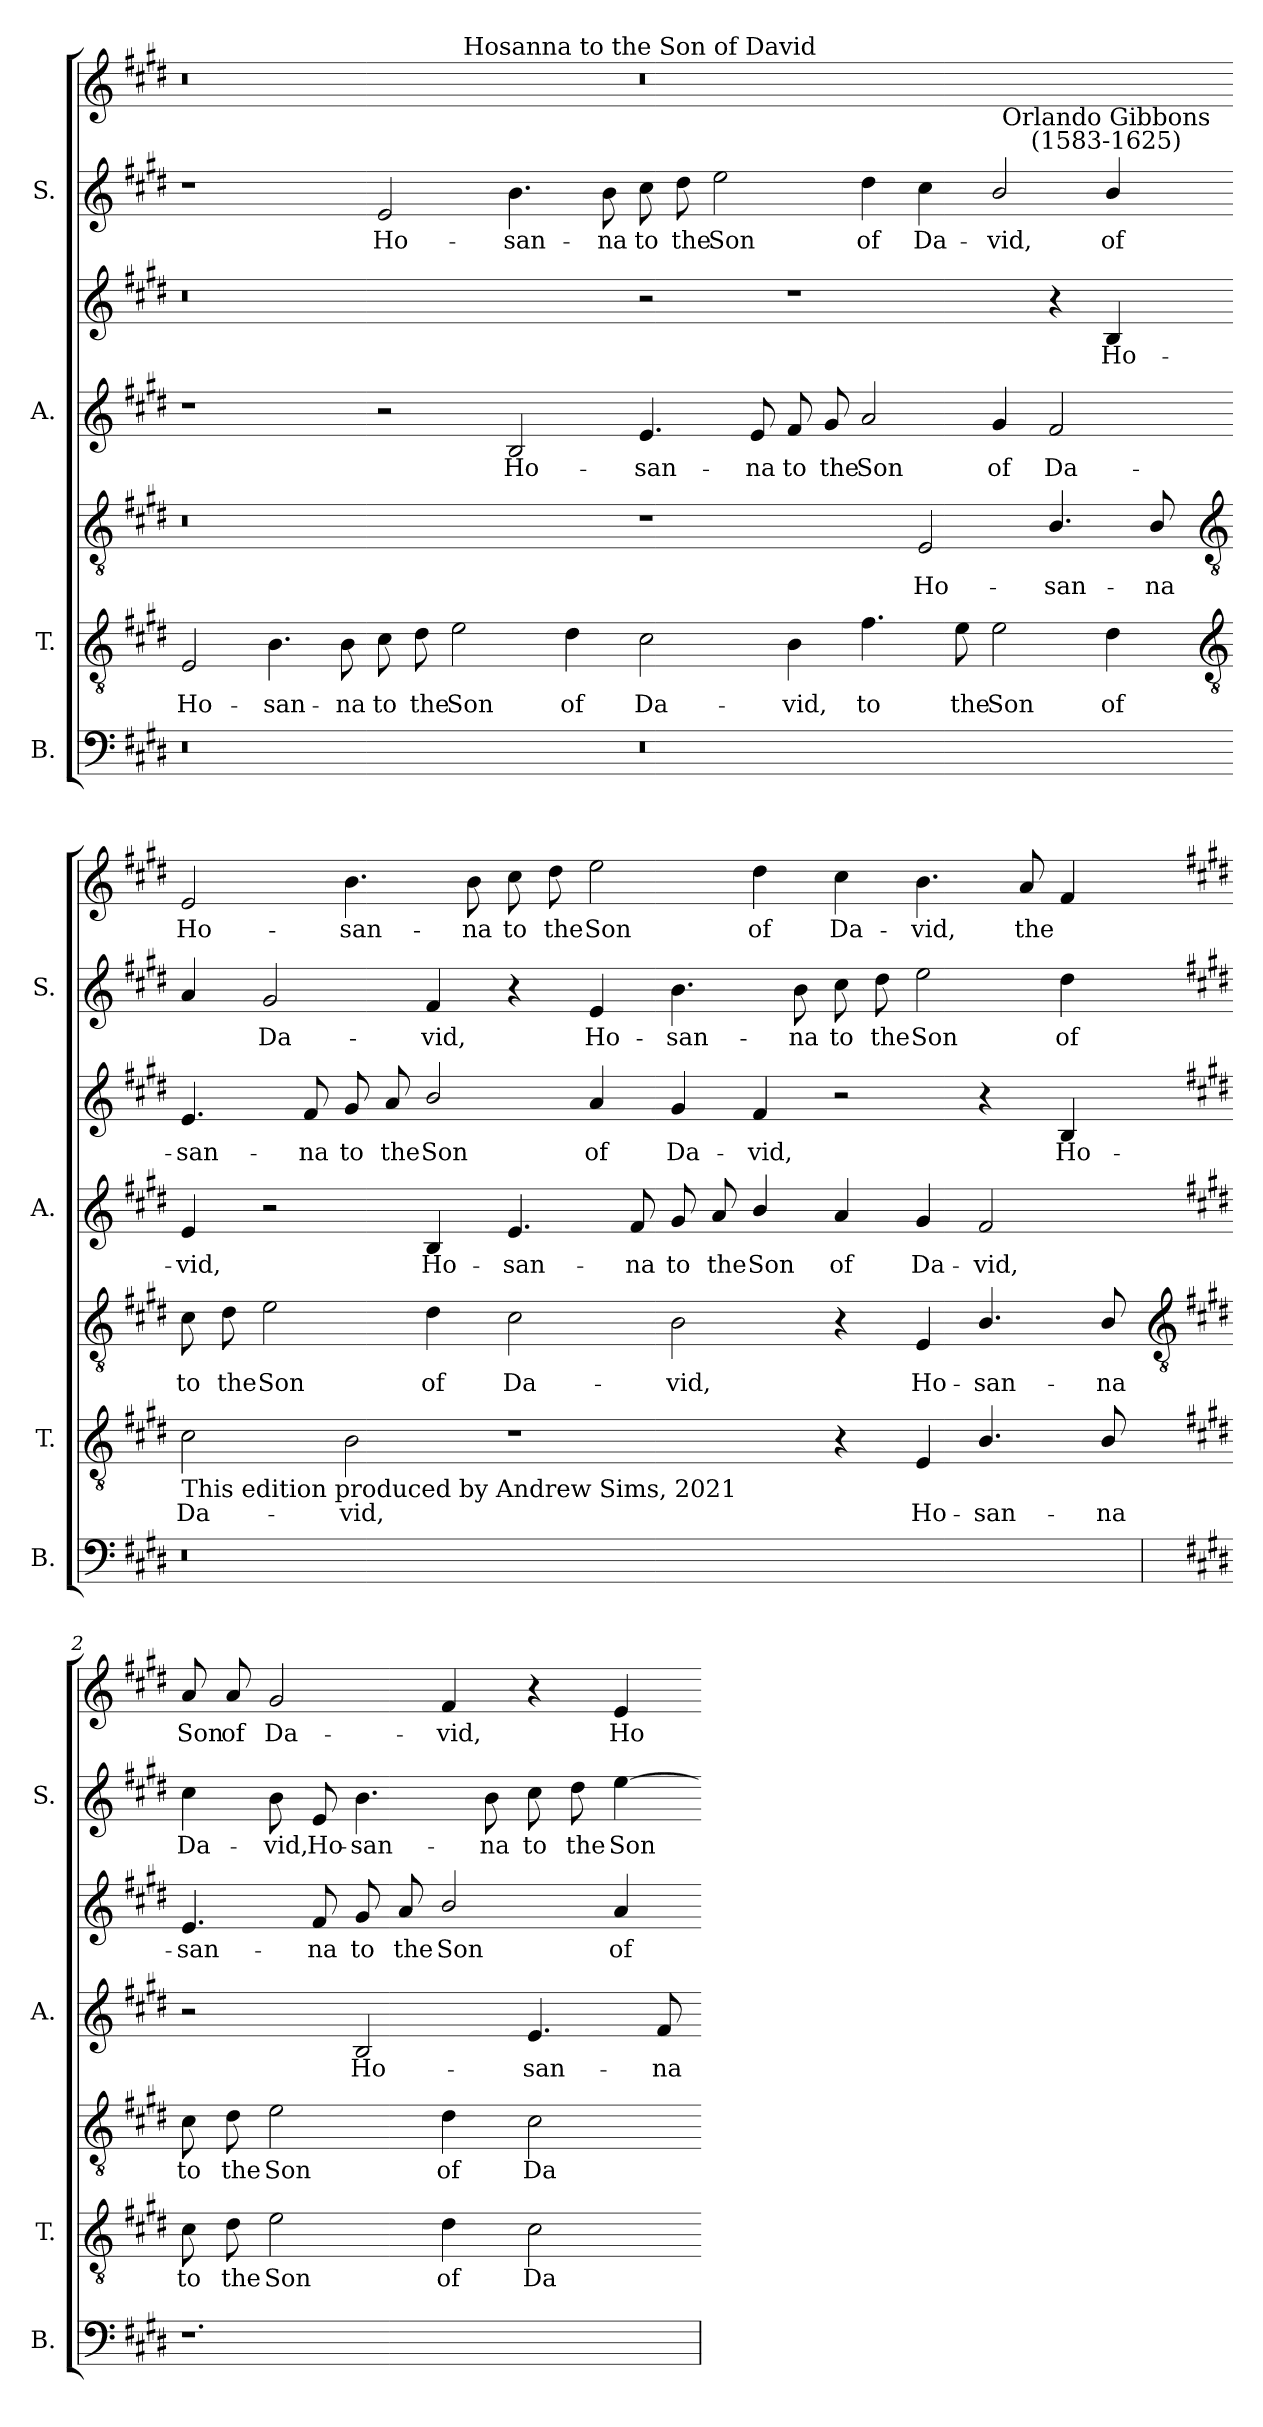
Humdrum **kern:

**kern	**kern	**text	**kern	**text	**kern	**text	**kern	**text	**kern	**text	**kern	**text
*part4	*part3	*part3	*part3	*part3	*part2	*part2	*part2	*part2	*part1	*part1	*part1	*part1
*staff7	*staff6	*staff6	*staff5	*staff5	*staff4	*staff4	*staff3	*staff3	*staff2	*staff2	*staff1	*staff1
*I"B.	*I"T.	*	*	*	*I"A.	*	*	*	*I"S.	*	*	*
*I'B.	*I'T.	*	*	*	*I'A.	*	*	*	*I'S.	*	*	*
*clefF4	*clefGv2	*	*clefGv2	*	*clefG2	*	*clefG2	*	*clefG2	*	*clefG2	*
*k[f#c#g#d#]	*k[f#c#g#d#]	*	*k[f#c#g#d#]	*	*k[f#c#g#d#]	*	*k[f#c#g#d#]	*	*k[f#c#g#d#]	*	*k[f#c#g#d#]	*
*E:	*E:	*	*E:	*	*E:	*	*E:	*	*E:	*	*E:	*
=	=	=	=	=	=	=	=	=	=	=	=	=
!	!	!LO:LY:b	!	!	!	!	!	!	!	!	!	!
0r	2E	Ho-	0r	.	1r	.	0r	.	1r	.	0r	.
!	!	!LO:LY:b	!	!	!	!	!	!	!	!	!	!
.	4.B	-san-	.	.	.	.	.	.	.	.	.	.
!	!	!LO:LY:b	!	!	!	!	!	!	!	!	!	!
.	8B	-na	.	.	.	.	.	.	.	.	.	.
!	!	!LO:LY:b	!	!	!	!	!	!	!	!LO:LY:b	!	!
.	8c#	to	.	.	2r	.	.	.	2e	Ho-	.	.
!	!	!LO:LY:b	!	!	!	!	!	!	!	!	!	!
.	8d#	the	.	.	.	.	.	.	.	.	.	.
!	!	!LO:LY:b	!	!	!	!	!	!	!	!	!	!
.	2e	Son	.	.	.	.	.	.	.	.	.	.
!	!	!	!	!	!	!LO:LY:b	!	!	!	!LO:LY:b	!	!
.	.	.	.	.	2B	-Ho-	.	.	4.b	-san-	.	.
!	!	!LO:LY:b	!	!	!	!	!	!	!	!	!	!
.	4d#	of	.	.	.	.	.	.	.	.	.	.
!	!	!	!	!	!	!	!	!	!	!LO:LY:b	!	!
.	.	.	.	.	.	.	.	.	8b	-na	.	.
!	!	!	!	!	!	!	!	!	!	!	!LO:TX:a:cj:t=Hosanna to the Son of David	!
!	!	!LO:LY:b	!	!	!	!LO:LY:b	!	!	!	!LO:LY:b	!	!
0r	2c#	Da-	1r	.	4.e	-san-	2r	.	8cc#	to	0r	.
!	!	!	!	!	!	!	!	!	!	!LO:LY:b	!	!
.	.	.	.	.	.	.	.	.	8dd#	the	.	.
!	!	!	!	!	!	!	!	!	!	!LO:LY:b	!	!
.	.	.	.	.	.	.	.	.	2ee	Son	.	.
!	!	!	!	!	!	!LO:LY:b	!	!	!	!	!	!
.	.	.	.	.	8e	-na	.	.	.	.	.	.
!	!	!LO:LY:b	!	!	!	!LO:LY:b	!	!	!	!	!	!
.	4B	-vid,	.	.	8f#	to	1r	.	.	.	.	.
!	!	!	!	!	!	!LO:LY:b	!	!	!	!	!	!
.	.	.	.	.	8g#	the	.	.	.	.	.	.
!	!	!LO:LY:b	!	!	!	!LO:LY:b	!	!	!	!LO:LY:b	!	!
.	4.f#	to	.	.	2a	Son	.	.	4dd#	of	.	.
!	!	!	!	!LO:LY:b	!	!	!	!	!	!LO:LY:b	!	!
.	.	.	2E	Ho-	.	.	.	.	4cc#	Da-	.	.
!	!	!LO:LY:b	!	!	!	!	!	!	!	!	!	!
.	8e	the	.	.	.	.	.	.	.	.	.	.
!	!	!LO:LY:b	!	!	!	!LO:LY:b	!	!	!	!LO:LY:b	!	!
.	2e	Son	.	.	4g#	of	.	.	2b/	-vid,	.	.
!	!	!	!	!LO:LY:b	!	!LO:LY:b	!	!	!	!	!	!
.	.	.	4.B/	-san-	2f#	Da-	4r	.	.	.	.	.
!	!	!	!	!	!	!	!	!	!LO:TX:a:cj:t=Orlando Gibbons\n(1583-1625)	!	!	!
!	!	!LO:LY:b	!	!	!	!	!	!LO:LY:b	!	!LO:LY:b	!	!
.	4d#	of	.	.	.	.	4B	Ho-	(<4b/	of	.	.
!	!	!	!	!LO:LY:b	!	!	!	!	!	!	!	!
.	.	.	8B/	-na	.	.	.	.	.	.	.	.
!!LO:LB:g=z
=1-	=1-	=1-	=1-	=1-	=1-	=1-	=1-	=1-	=1-	=1-	=1-	=1-
*	*clefGv2	*	*clefGv2	*	*	*	*	*	*	*	*	*
!	!LO:TX:b:t=This edition produced by Andrew Sims, 2021	!	!	!	!	!	!	!	!	!	!	!
!	!	!LO:LY:b	!	!LO:LY:b	!	!LO:LY:b	!	!LO:LY:b	!	!	!	!LO:LY:b
0.r	2c#	Da-	8c#	to	4e	-vid,	4.e	-san-	4a/	.	2e	Ho-
!	!	!	!	!LO:LY:b	!	!	!	!	!	!	!	!
.	.	.	8d#	the	.	.	.	.	.	.	.	.
!	!	!	!	!LO:LY:b	!	!	!	!	!	!LO:LY:b	!	!
.	.	.	2e	Son	2r	.	.	.	2g#	Da-	.	.
!	!	!	!	!	!	!	!	!LO:LY:b	!	!	!	!
.	.	.	.	.	.	.	8f#	-na	.	.	.	.
!	!	!LO:LY:b	!	!	!	!	!	!LO:LY:b	!	!	!	!LO:LY:b
.	2B	-vid,	.	.	.	.	8g#	to	.	.	4.b	-san-
!	!	!	!	!	!	!	!	!LO:LY:b	!	!	!	!
.	.	.	.	.	.	.	8a	the	.	.	.	.
!	!	!	!	!LO:LY:b	!	!LO:LY:b	!	!LO:LY:b	!	!LO:LY:b	!	!
.	.	.	4d#	of	4B	Ho-	2b/	Son	4f#	-vid,	.	.
!	!	!	!	!	!	!	!	!	!	!	!	!LO:LY:b
.	.	.	.	.	.	.	.	.	.	.	8b	-na
!	!	!	!	!LO:LY:b	!	!LO:LY:b	!	!	!	!	!	!LO:LY:b
.	1r	.	2c#	Da-	4.e	-san-	.	.	4r	.	8cc#	to
!	!	!	!	!	!	!	!	!	!	!	!	!LO:LY:b
.	.	.	.	.	.	.	.	.	.	.	8dd#	the
!	!	!	!	!	!	!	!	!LO:LY:b	!	!LO:LY:b	!	!LO:LY:b
.	.	.	.	.	.	.	4a	of	4e	Ho-	2ee	Son
!	!	!	!	!	!	!LO:LY:b	!	!	!	!	!	!
.	.	.	.	.	8f#	-na	.	.	.	.	.	.
!	!	!	!	!LO:LY:b	!	!LO:LY:b	!	!LO:LY:b	!	!LO:LY:b	!	!
.	.	.	2B	-vid,	8g#	to	4g#	Da-	4.b	-san-	.	.
!	!	!	!	!	!	!LO:LY:b	!	!	!	!	!	!
.	.	.	.	.	8a	the	.	.	.	.	.	.
!	!	!	!	!	!	!LO:LY:b	!	!LO:LY:b	!	!	!	!LO:LY:b
.	.	.	.	.	4b/	Son	4f#	-vid,	.	.	4dd#	of
!	!	!	!	!	!	!	!	!	!	!LO:LY:b	!	!
.	.	.	.	.	.	.	.	.	8b	-na	.	.
!	!	!	!	!	!	!LO:LY:b	!	!	!	!LO:LY:b	!	!LO:LY:b
.	4r	.	4r	.	4a	of	2r	.	8cc#	to	4cc#	Da-
!	!	!	!	!	!	!	!	!	!	!LO:LY:b	!	!
.	.	.	.	.	.	.	.	.	8dd#	the	.	.
!	!	!LO:LY:b	!	!LO:LY:b	!	!LO:LY:b	!	!	!	!LO:LY:b	!	!LO:LY:b
.	4E	Ho-	4E	Ho-	4g#	Da-	.	.	2ee	Son	4.b	-vid,
!	!	!LO:LY:b	!	!LO:LY:b	!	!LO:LY:b	!	!	!	!	!	!
.	4.B/	-san-	4.B/	-san-	2f#	-vid,	4r	.	.	.	.	.
!	!	!	!	!	!	!	!	!	!	!	!	!LO:LY:b
.	.	.	.	.	.	.	.	.	.	.	8a	the
!	!	!	!	!	!	!	!	!LO:LY:b	!	!LO:LY:b	!	!
.	.	.	.	.	.	.	4B	Ho-	4dd#	of	4f#)	.
!	!	!LO:LY:b	!	!LO:LY:b	!	!	!	!	!	!	!	!
.	8B/	-na	8B/	-na	.	.	.	.	.	.	.	.
!!LO:LB:g=z
=2	=2-	=2-	=2-	=2-	=2-	=2-	=2-	=2-	=2-	=2-	=2-	=2-
*	*	*	*clefGv2	*	*	*	*	*	*	*	*	*
*	*k[f#c#g#d#]	*	*k[f#c#g#d#]	*	*	*	*	*	*	*	*	*
*	*E:	*	*E:	*	*	*	*	*	*	*	*	*
!	!	!LO:LY:b	!	!LO:LY:b	!	!	!	!LO:LY:b	!	!LO:LY:b	!	!LO:LY:b
1.r	8c#	to	8c#	to	2r	.	4.e	san-	4cc#	-Da-	8a	Son
!	!	!LO:LY:b	!	!LO:LY:b	!	!	!	!	!	!	!	!LO:LY:b
.	8d#	the	8d#	the	.	.	.	.	.	.	8a	of
!	!	!LO:LY:b	!	!LO:LY:b	!	!	!	!	!	!LO:LY:b	!	!LO:LY:b
.	2e	Son	2e	Son	.	.	.	.	8b	-vid,	2g#	Da-
!	!	!	!	!	!	!	!	!LO:LY:b	!	!LO:LY:b	!	!
.	.	.	.	.	.	.	8f#	-na	8e	Ho-	.	.
!	!	!	!	!	!	!LO:LY:b	!	!LO:LY:b	!	!LO:LY:b	!	!
.	.	.	.	.	2B	Ho-	8g#	to	4.b	-san-	.	.
!	!	!	!	!	!	!	!	!LO:LY:b	!	!	!	!
.	.	.	.	.	.	.	8a	the	.	.	.	.
!	!	!LO:LY:b	!	!LO:LY:b	!	!	!	!LO:LY:b	!	!	!	!LO:LY:b
.	4d#	of	4d#	of	.	.	2b/	Son	.	.	4f#	-vid,
!	!	!	!	!	!	!	!	!	!	!LO:LY:b	!	!
.	.	.	.	.	.	.	.	.	8b	-na	.	.
!	!	!LO:LY:b	!	!LO:LY:b	!	!LO:LY:b	!	!	!	!LO:LY:b	!	!
.	2c#	Da-	2c#	Da-	4.e	-san-	.	.	8cc#	to	4r	.
!	!	!	!	!	!	!	!	!	!	!LO:LY:b	!	!
.	.	.	.	.	.	.	.	.	8dd#	the	.	.
!	!	!	!	!	!	!	!	!LO:LY:b	!	!LO:LY:b	!	!LO:LY:b
.	.	.	.	.	.	.	4a/	of	[4ee	Son	4e	Ho-
!	!	!	!	!	!	!LO:LY:b	!	!	!	!	!	!
.	.	.	.	.	8f#	-na	.	.	.	.	.	.
=	=-	=-	=-	=-	=-	=-	=-	=-	=-	=-	=-	=-
*-	*-	*-	*-	*-	*-	*-	*-	*-	*-	*-	*-	*-
